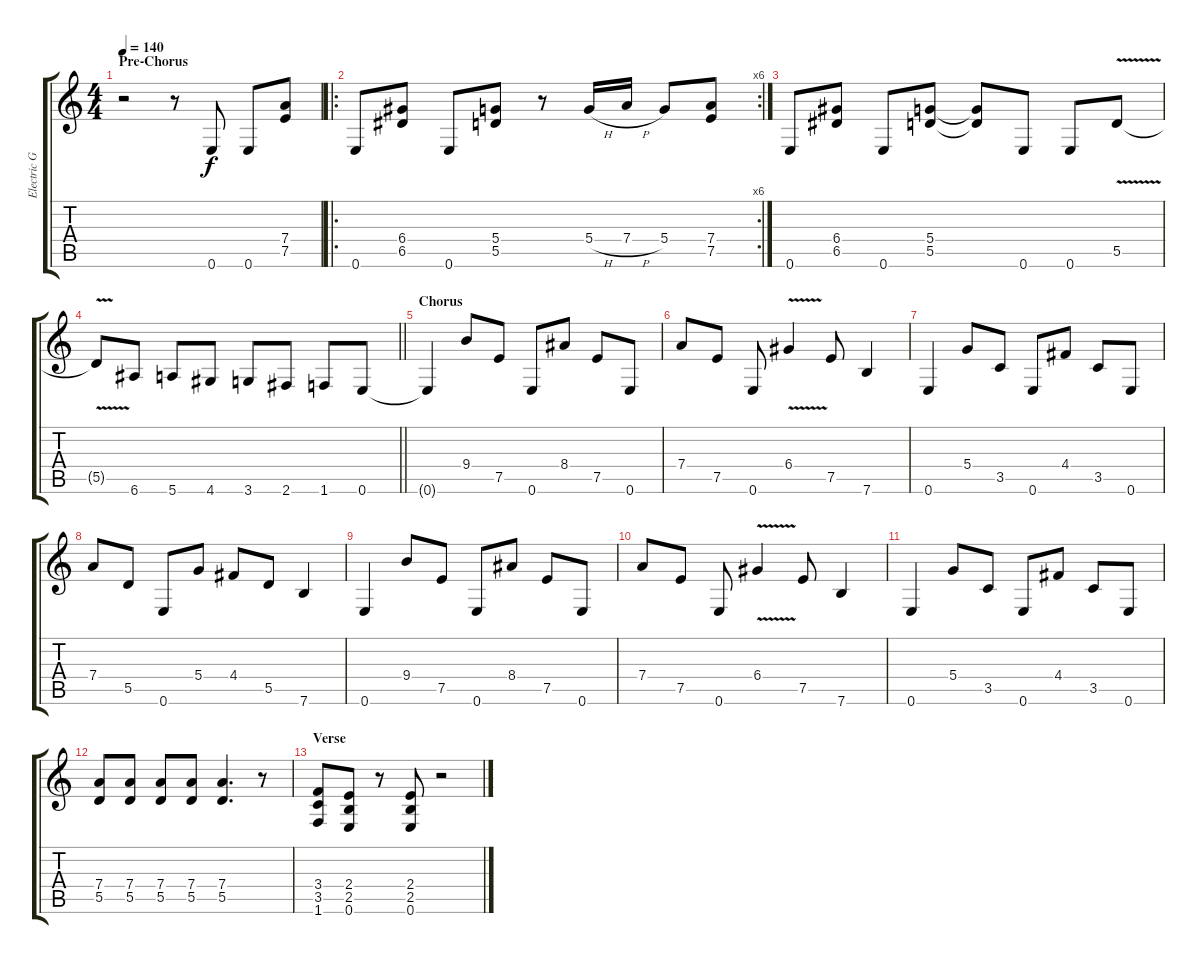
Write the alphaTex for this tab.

\track ("Electric Guitar" "Electric G") {instrument overdrivenguitar}
\staff {score tabs}
\tuning (E4 B3 G3 D3 A2 E2) {hide}
\ts (4 4)
\section ("" "Pre-Chorus")
\tempo 140
\clef g2
\ks c
r.2{dy f instrument overdrivenguitar} r.8 0.6.8 0.6.8 (7.4 7.5).8 |
\ro
\rc 6
0.6.8 (6.4 6.5).8 0.6.8 (5.4 5.5).8 r.8 5.4{h}.16 7.4{h}.16 5.4.8 (7.4 7.5).8 |
0.6.8 (6.4 6.5).8 0.6.8 (5.4 5.5).8 (5.4{t} 5.5{t}).8 0.6.8 0.6.8 5.5{v}.8 |
\barLineRight lightlight
5.5{v t}.8 6.6.8 5.6.8 4.6.8 3.6.8 2.6.8 1.6.8 0.6.8 |
\section ("" "Chorus")
0.6{t}.4 9.4.8 7.5.8 0.6.8 8.4.8 7.5.8 0.6.8 |
7.4.8 7.5.8 0.6.8 6.4{v}.4 7.5.8 7.6.4 |
0.6.4 5.4.8 3.5.8 0.6.8 4.4.8 3.5.8 0.6.8 |
7.4.8 5.5.8 0.6.8 5.4.8 4.4.8 5.5.8 7.6.4 |
0.6.4 9.4.8 7.5.8 0.6.8 8.4.8 7.5.8 0.6.8 |
7.4.8 7.5.8 0.6.8 6.4{v}.4 7.5.8 7.6.4 |
0.6.4 5.4.8 3.5.8 0.6.8 4.4.8 3.5.8 0.6.8 |
(7.4 5.5).8 (7.4 5.5).8 (7.4 5.5).8 (7.4 5.5).8 (7.4 5.5).4{d} r.8 |
\section ("" "Verse")
(3.4 3.5 1.6).8 (2.4 2.5 0.6).8 r.8 (2.4 2.5 0.6).8 r.2
